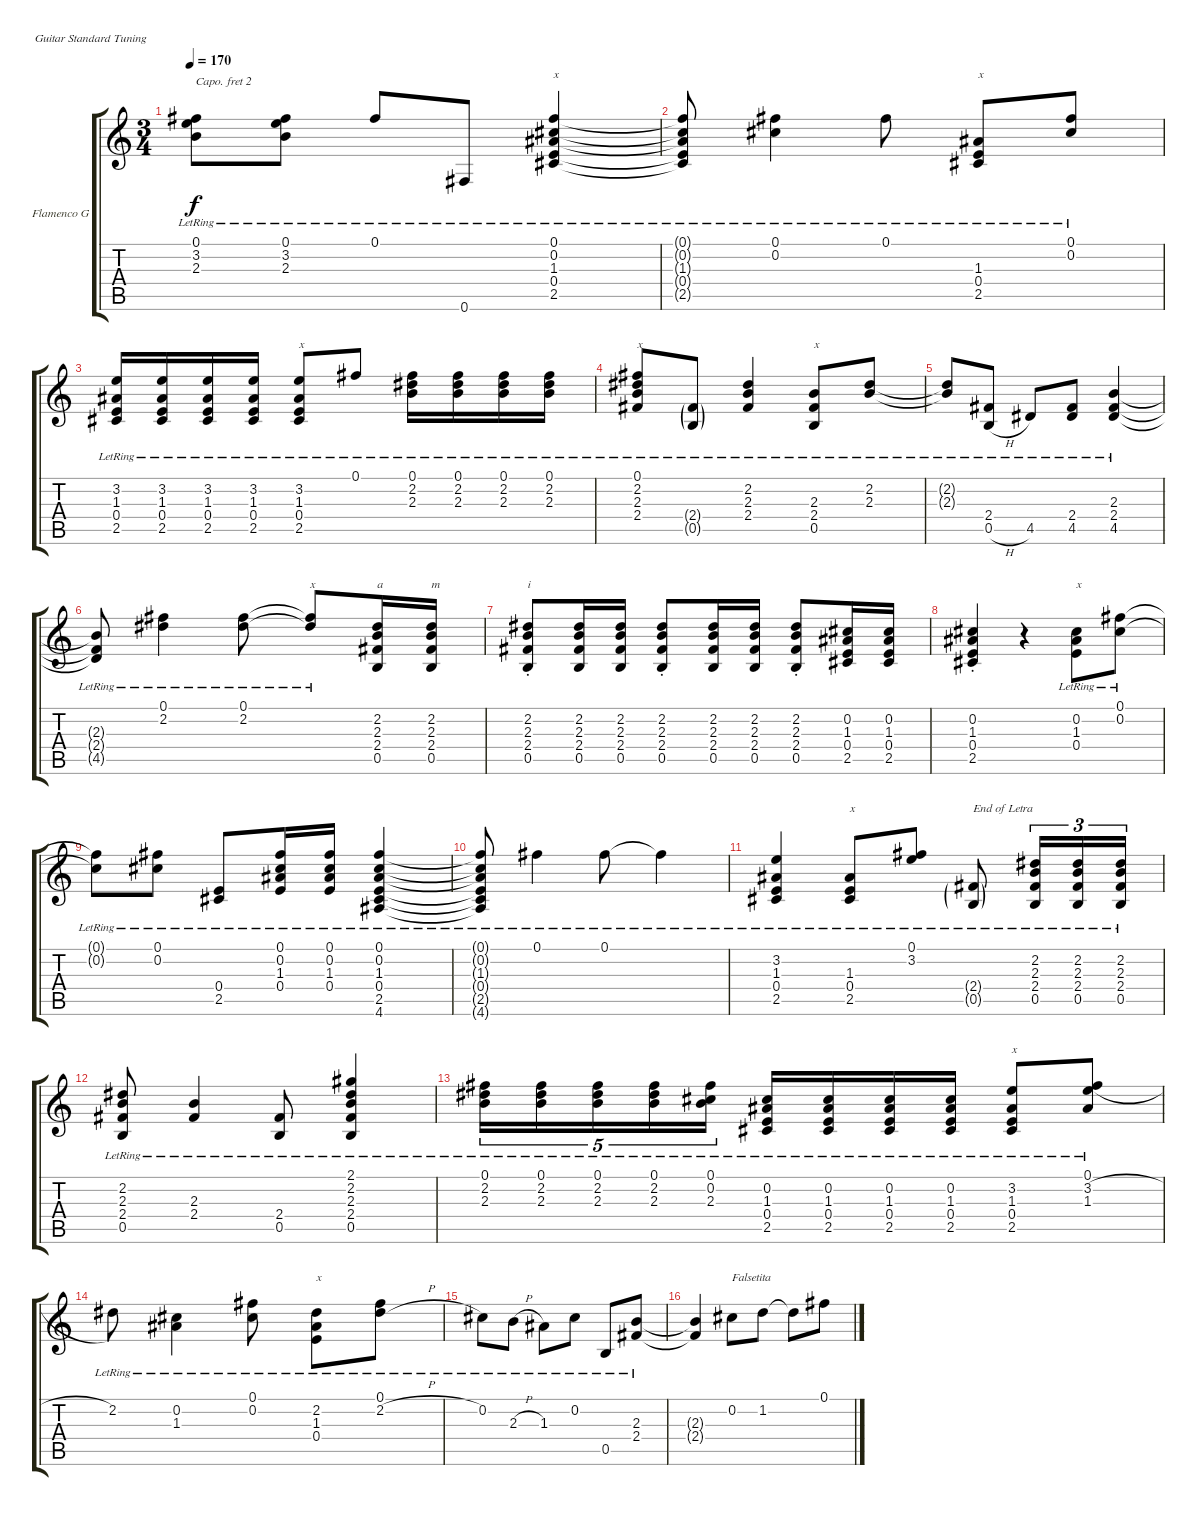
\defaultSystemsLayout 4
\bracketExtendMode groupsimilarinstruments
\firstSystemTrackNameOrientation horizontal
\otherSystemsTrackNameOrientation horizontal
\track ("Flamenco Guitar" "Flamenco G") {instrument acousticguitarnylon}
\staff {score tabs}
\capo 2
\tuning (E4 B3 G3 D3 A2 E2)
\ts (3 4)
\tempo 170
\clef g2
\ks c
(2.3{lr t} 3.2{lr t} 0.1{lr t}).8{dy f} (3.2{lr} 2.3{lr} 0.1{lr}).8 0.1{lr}.8 0.6{lr}.8 (2.5{lr} 0.4{lr} 1.3{lr} 0.2{lr} 0.1{lr}).4{txt "x"} |
(2.5{lr t} 0.4{lr t} 1.3{lr t} 0.2{lr t} 0.1{lr t}).8 (0.1{lr} 0.2{lr}).4 0.1{lr}.8 (0.4{lr} 1.3{lr} 2.5{lr}).8{txt "x"} (0.1{lr} 0.2{lr}).8 |
(2.5{lr} 0.4{lr} 1.3{lr} 3.2{lr}).16 (2.5{lr} 0.4{lr} 1.3{lr} 3.2{lr}).16 (2.5{lr} 0.4{lr} 1.3{lr} 3.2{lr}).16 (2.5{lr} 0.4{lr} 1.3{lr} 3.2{lr}).16 (2.5{lr} 0.4{lr} 1.3{lr} 3.2{lr}).8{txt "x"} 0.1{lr}.8 (2.3{lr} 2.2{lr} 0.1{lr}).16 (2.3{lr} 2.2{lr} 0.1{lr}).16 (2.3{lr} 2.2{lr} 0.1{lr}).16 (2.3{lr} 2.2{lr} 0.1{lr}).16 |
(2.4{lr} 2.3{lr} 2.2{lr} 0.1{lr}).8{txt "x"} (2.4{g lr} 0.5{g lr}).8 (2.3{lr} 2.4{lr} 2.2{lr}).4 (0.5{lr} 2.4{lr} 2.3{lr}).8{txt "x"} (2.2{lr} 2.3{lr}).8 |
(2.3{lr t} 2.2{lr t}).8 (2.4{lr} 0.5{h lr}).8 4.5{lr}.8 (4.5{lr} 2.4{lr}).8 (4.5{lr} 2.4{lr} 2.3{lr}).4 |
(2.3{lr t} 2.4{lr t} 4.5{lr t}).8 (0.1{lr} 2.2{lr}).4 (0.1{lr} 2.2{lr}).8 (2.2{lr t} 0.1{lr t}).8{txt "x"} (2.2 2.3 2.4 0.5).16{txt "a"} (2.2 2.3 2.4 0.5).16{txt "m"} |
(2.2{st} 2.3{st} 2.4{st} 0.5{st}).8{txt "i"} (2.2 2.3 2.4 0.5).16 (2.2 2.3 2.4 0.5).16 (2.2{st} 2.3{st} 2.4{st} 0.5{st}).8 (2.2 2.3 2.4 0.5).16 (2.2 2.3 2.4 0.5).16 (2.2{st} 2.3{st} 2.4{st} 0.5{st}).8 (2.5 0.4 1.3 0.2).16 (2.5 0.4 1.3 0.2).16 |
(2.5{st} 0.4{st} 1.3{st} 0.2{st}).4 r.4 (0.4{lr} 1.3{lr} 0.2{lr}).8{txt "x"} (0.1{lr} 0.2{lr}).8 |
(0.2{lr t} 0.1{lr t}).8 (0.1{lr} 0.2{lr}).8 (0.4{lr} 2.5{lr}).8 (0.4{lr} 1.3{lr} 0.2{lr} 0.1{lr}).16 (0.4{lr} 1.3{lr} 0.2{lr} 0.1{lr}).16 (0.4{lr} 1.3{lr} 0.2{lr} 0.1{lr} 2.5{lr} 4.6{lr}).4 |
(4.6{lr t} 0.1{lr t} 0.2{lr t} 1.3{lr t} 0.4{lr t} 2.5{lr t}).8 0.1{lr}.4 0.1{lr}.8 0.1{lr t}.4 |
(2.5{lr} 0.4{lr} 1.3{lr} 3.2{lr}).4 (2.5{lr} 0.4{lr} 1.3{lr}).8{txt "x"} (0.1{lr} 3.2{lr}).8 (0.5{g lr} 2.4{g lr}).8{txt "End of Letra"} (0.5{lr} 2.4{lr} 2.3{lr} 2.2{lr}).16{tu (3 2)} (0.5{lr} 2.4{lr} 2.3{lr} 2.2{lr}).16{tu (3 2)} (0.5{lr} 2.4{lr} 2.3{lr} 2.2{lr}).16{tu (3 2)} |
(0.5{lr} 2.4{lr} 2.3{lr} 2.2{lr}).8 (2.3{lr} 2.4{lr}).4 (0.5{lr} 2.4{lr}).8 (0.5{lr} 2.4{lr} 2.3{lr} 2.2{lr} 2.1{lr}).4 |
(0.1{lr} 2.2{lr} 2.3{lr}).16{tu (5 4)} (0.1{lr} 2.2{lr} 2.3{lr}).16{tu (5 4)} (0.1{lr} 2.2{lr} 2.3{lr}).16{tu (5 4)} (0.1{lr} 2.2{lr} 2.3{lr}).16{tu (5 4)} (0.1{lr} 0.2{lr} 2.3{lr}).16{tu (5 4)} (0.4{lr} 1.3{lr} 0.2{lr} 2.5{lr}).16 (0.4{lr} 1.3{lr} 0.2{lr} 2.5{lr}).16 (0.4{lr} 1.3{lr} 0.2{lr} 2.5{lr}).16 (0.4{lr} 1.3{lr} 0.2{lr} 2.5{lr}).16 (2.5{lr} 0.4{lr} 1.3{lr} 3.2{lr}).8{txt "x"} (3.2{h lr} 1.3{lr} 0.1{lr}).8 |
2.2{lr}.8 (0.2{lr} 1.3{lr}).4 (0.1{lr} 0.2{lr}).8 (2.2{lr} 1.3{lr} 0.4{lr}).8{txt "x"} (0.1{lr} 2.2{h lr}).8 |
0.2{lr}.8 2.3{h lr}.8 1.3{lr}.8 0.2{lr}.8 0.5{lr}.8 (2.4{lr} 2.3{lr}).8 |
(2.3{t} 2.4{t}).4 0.2.8{txt "Falsetita"} 1.2.8 1.2{t}.8 0.1.8
